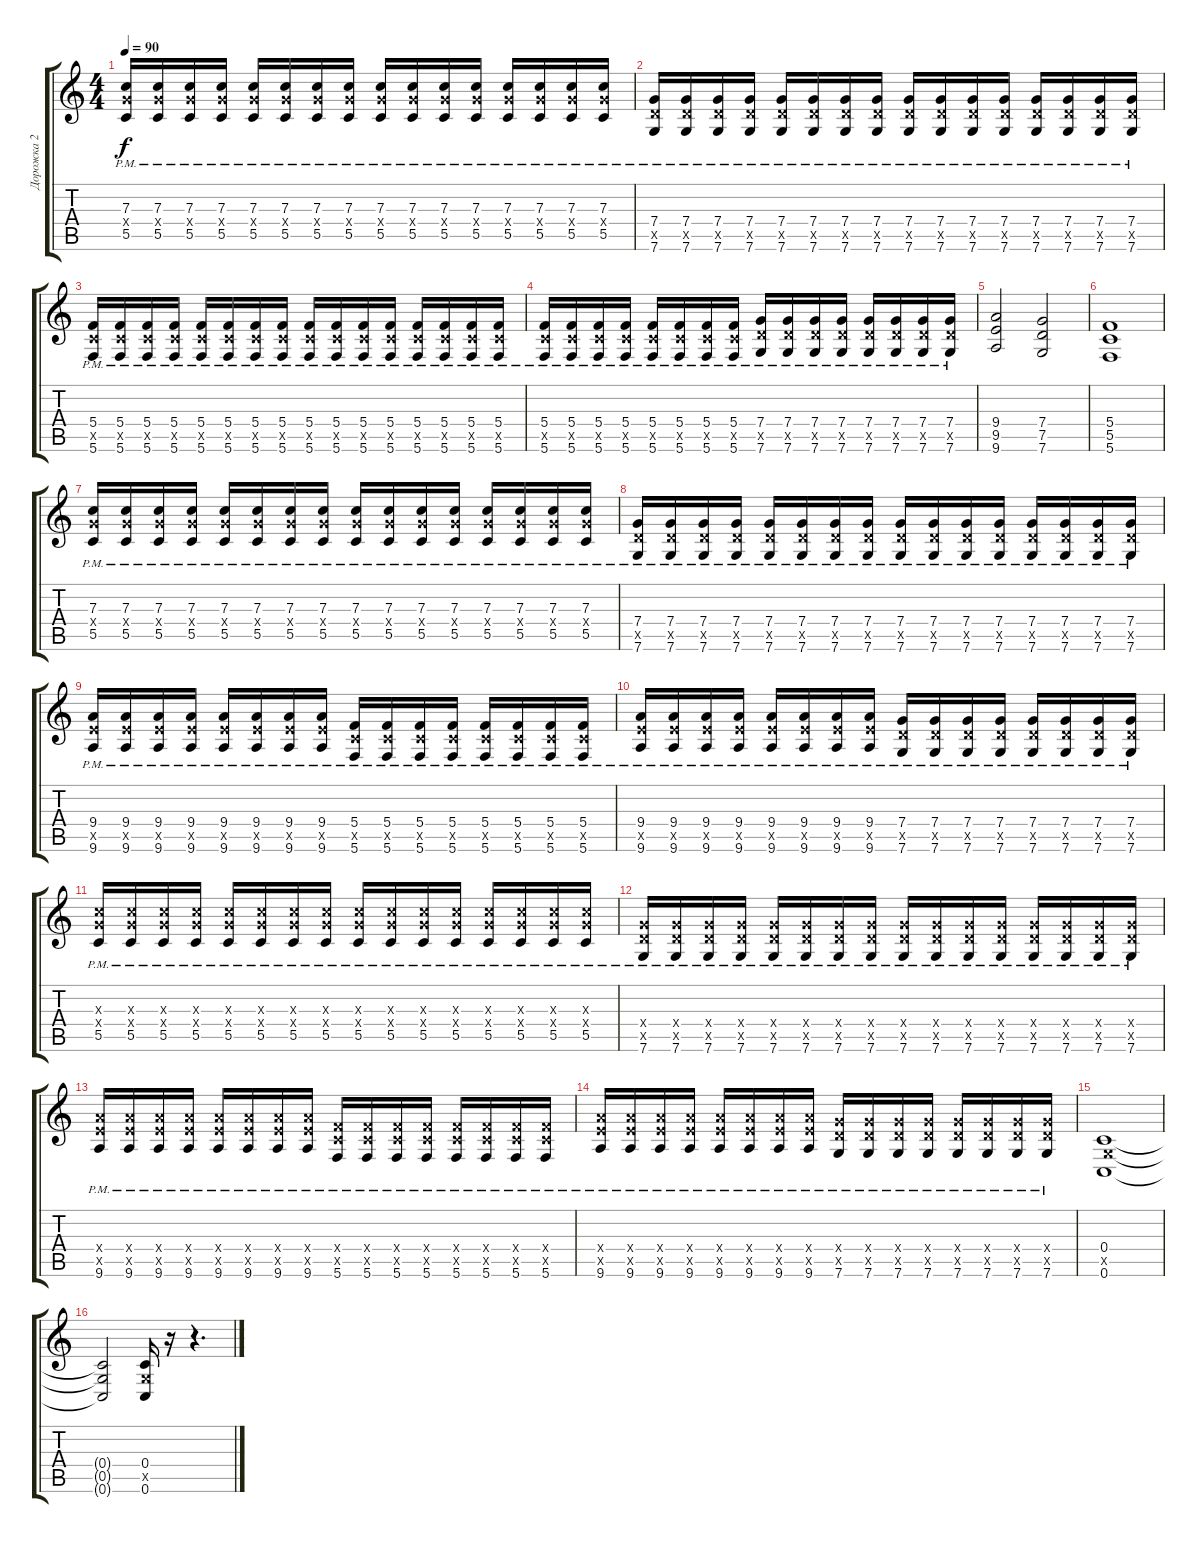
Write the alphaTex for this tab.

\track ("Дорожка 2" "Дорожка 2") {instrument distortionguitar}
\staff {score tabs}
\tuning (D4 A3 F3 C3 G2 C2) {hide}
\ts (4 4)
\tempo 90
\clef g2
\ks c
(7.3 7.4{x} 5.5{pm}).16{dy f} (7.3 7.4{x} 5.5{pm}).16 (7.3 7.4{x} 5.5{pm}).16 (7.3 7.4{x} 5.5{pm}).16 (7.3 7.4{x} 5.5{pm}).16 (7.3 7.4{x} 5.5{pm}).16 (7.3 7.4{x} 5.5{pm}).16 (7.3 7.4{x} 5.5{pm}).16 (7.3 7.4{x} 5.5{pm}).16 (7.3 7.4{x} 5.5{pm}).16 (7.3 7.4{x} 5.5{pm}).16 (7.3 7.4{x} 5.5{pm}).16 (7.3 7.4{x} 5.5{pm}).16 (7.3 7.4{x} 5.5{pm}).16 (7.3 7.4{x} 5.5{pm}).16 (7.3 7.4{x} 5.5{pm}).16 |
(7.4{pm} 7.5{x} 7.6{pm}).16 (7.4{pm} 7.5{x} 7.6{pm}).16 (7.4{pm} 7.5{x} 7.6{pm}).16 (7.4{pm} 7.5{x} 7.6{pm}).16 (7.4{pm} 7.5{x} 7.6{pm}).16 (7.4{pm} 7.5{x} 7.6{pm}).16 (7.4{pm} 7.5{x} 7.6{pm}).16 (7.4{pm} 7.5{x} 7.6{pm}).16 (7.4{pm} 7.5{x} 7.6{pm}).16 (7.4{pm} 7.5{x} 7.6{pm}).16 (7.4{pm} 7.5{x} 7.6{pm}).16 (7.4{pm} 7.5{x} 7.6{pm}).16 (7.4{pm} 7.5{x} 7.6{pm}).16 (7.4{pm} 7.5{x} 7.6{pm}).16 (7.4{pm} 7.5{x} 7.6{pm}).16 (7.4{pm} 7.5{x} 7.6{pm}).16 |
(5.4{pm} 5.5{x} 5.6{pm}).16 (5.4{pm} 5.5{x} 5.6{pm}).16 (5.4{pm} 5.5{x} 5.6{pm}).16 (5.4{pm} 5.5{x} 5.6{pm}).16 (5.4{pm} 5.5{x} 5.6{pm}).16 (5.4{pm} 5.5{x} 5.6{pm}).16 (5.4{pm} 5.5{x} 5.6{pm}).16 (5.4{pm} 5.5{x} 5.6{pm}).16 (5.4{pm} 5.5{x} 5.6{pm}).16 (5.4{pm} 5.5{x} 5.6{pm}).16 (5.4{pm} 5.5{x} 5.6{pm}).16 (5.4{pm} 5.5{x} 5.6{pm}).16 (5.4{pm} 5.5{x} 5.6{pm}).16 (5.4{pm} 5.5{x} 5.6{pm}).16 (5.4{pm} 5.5{x} 5.6{pm}).16 (5.4{pm} 5.5{x} 5.6{pm}).16 |
(5.4{pm} 5.5{x} 5.6{pm}).16 (5.4{pm} 5.5{x} 5.6{pm}).16 (5.4{pm} 5.5{x} 5.6{pm}).16 (5.4{pm} 5.5{x} 5.6{pm}).16 (5.4{pm} 5.5{x} 5.6{pm}).16 (5.4{pm} 5.5{x} 5.6{pm}).16 (5.4{pm} 5.5{x} 5.6{pm}).16 (5.4{pm} 5.5{x} 5.6{pm}).16 (7.4{pm} 7.5{x} 7.6{pm}).16 (7.4{pm} 7.5{x} 7.6{pm}).16 (7.4{pm} 7.5{x} 7.6{pm}).16 (7.4{pm} 7.5{x} 7.6{pm}).16 (7.4{pm} 7.5{x} 7.6{pm}).16 (7.4{pm} 7.5{x} 7.6{pm}).16 (7.4{pm} 7.5{x} 7.6{pm}).16 (7.4{pm} 7.5{x} 7.6{pm}).16 |
(9.4 9.5 9.6).2 (7.4 7.5 7.6).2 |
(5.4 5.5 5.6).1 |
(7.3 7.4{x} 5.5{pm}).16 (7.3 7.4{x} 5.5{pm}).16 (7.3 7.4{x} 5.5{pm}).16 (7.3 7.4{x} 5.5{pm}).16 (7.3 7.4{x} 5.5{pm}).16 (7.3 7.4{x} 5.5{pm}).16 (7.3 7.4{x} 5.5{pm}).16 (7.3 7.4{x} 5.5{pm}).16 (7.3 7.4{x} 5.5{pm}).16 (7.3 7.4{x} 5.5{pm}).16 (7.3 7.4{x} 5.5{pm}).16 (7.3 7.4{x} 5.5{pm}).16 (7.3 7.4{x} 5.5{pm}).16 (7.3 7.4{x} 5.5{pm}).16 (7.3 7.4{x} 5.5{pm}).16 (7.3 7.4{x} 5.5{pm}).16 |
(7.4{pm} 7.5{x} 7.6{pm}).16 (7.4{pm} 7.5{x} 7.6{pm}).16 (7.4{pm} 7.5{x} 7.6{pm}).16 (7.4{pm} 7.5{x} 7.6{pm}).16 (7.4{pm} 7.5{x} 7.6{pm}).16 (7.4{pm} 7.5{x} 7.6{pm}).16 (7.4{pm} 7.5{x} 7.6{pm}).16 (7.4{pm} 7.5{x} 7.6{pm}).16 (7.4{pm} 7.5{x} 7.6{pm}).16 (7.4{pm} 7.5{x} 7.6{pm}).16 (7.4{pm} 7.5{x} 7.6{pm}).16 (7.4{pm} 7.5{x} 7.6{pm}).16 (7.4{pm} 7.5{x} 7.6{pm}).16 (7.4{pm} 7.5{x} 7.6{pm}).16 (7.4{pm} 7.5{x} 7.6{pm}).16 (7.4{pm} 7.5{x} 7.6{pm}).16 |
(9.4{pm} 9.5{x} 9.6{pm}).16 (9.4{pm} 9.5{x} 9.6{pm}).16 (9.4{pm} 9.5{x} 9.6{pm}).16 (9.4{pm} 9.5{x} 9.6{pm}).16 (9.4{pm} 9.5{x} 9.6{pm}).16 (9.4{pm} 9.5{x} 9.6{pm}).16 (9.4{pm} 9.5{x} 9.6{pm}).16 (9.4{pm} 9.5{x} 9.6{pm}).16 (5.4{pm} 5.5{x} 5.6{pm}).16 (5.4{pm} 5.5{x} 5.6{pm}).16 (5.4{pm} 5.5{x} 5.6{pm}).16 (5.4{pm} 5.5{x} 5.6{pm}).16 (5.4{pm} 5.5{x} 5.6{pm}).16 (5.4{pm} 5.5{x} 5.6{pm}).16 (5.4{pm} 5.5{x} 5.6{pm}).16 (5.4{pm} 5.5{x} 5.6{pm}).16 |
(9.4{pm} 9.5{x} 9.6{pm}).16 (9.4{pm} 9.5{x} 9.6{pm}).16 (9.4{pm} 9.5{x} 9.6{pm}).16 (9.4{pm} 9.5{x} 9.6{pm}).16 (9.4{pm} 9.5{x} 9.6{pm}).16 (9.4{pm} 9.5{x} 9.6{pm}).16 (9.4{pm} 9.5{x} 9.6{pm}).16 (9.4{pm} 9.5{x} 9.6{pm}).16 (7.4{pm} 7.5{x} 7.6{pm}).16 (7.4{pm} 7.5{x} 7.6{pm}).16 (7.4{pm} 7.5{x} 7.6{pm}).16 (7.4{pm} 7.5{x} 7.6{pm}).16 (7.4{pm} 7.5{x} 7.6{pm}).16 (7.4{pm} 7.5{x} 7.6{pm}).16 (7.4{pm} 7.5{x} 7.6{pm}).16 (7.4{pm} 7.5{x} 7.6{pm}).16 |
(7.3{x} 7.4{x} 5.5{pm}).16 (7.3{x} 7.4{x} 5.5{pm}).16 (7.3{x} 7.4{x} 5.5{pm}).16 (7.3{x} 7.4{x} 5.5{pm}).16 (7.3{x} 7.4{x} 5.5{pm}).16 (7.3{x} 7.4{x} 5.5{pm}).16 (7.3{x} 7.4{x} 5.5{pm}).16 (7.3{x} 7.4{x} 5.5{pm}).16 (7.3{x} 7.4{x} 5.5{pm}).16 (7.3{x} 7.4{x} 5.5{pm}).16 (7.3{x} 7.4{x} 5.5{pm}).16 (7.3{x} 7.4{x} 5.5{pm}).16 (7.3{x} 7.4{x} 5.5{pm}).16 (7.3{x} 7.4{x} 5.5{pm}).16 (7.3{x} 7.4{x} 5.5{pm}).16 (7.3{x} 7.4{x} 5.5{pm}).16 |
(7.4{pm x} 7.5{x} 7.6{pm}).16 (7.4{pm x} 7.5{x} 7.6{pm}).16 (7.4{pm x} 7.5{x} 7.6{pm}).16 (7.4{pm x} 7.5{x} 7.6{pm}).16 (7.4{pm x} 7.5{x} 7.6{pm}).16 (7.4{pm x} 7.5{x} 7.6{pm}).16 (7.4{pm x} 7.5{x} 7.6{pm}).16 (7.4{pm x} 7.5{x} 7.6{pm}).16 (7.4{pm x} 7.5{x} 7.6{pm}).16 (7.4{pm x} 7.5{x} 7.6{pm}).16 (7.4{pm x} 7.5{x} 7.6{pm}).16 (7.4{pm x} 7.5{x} 7.6{pm}).16 (7.4{pm x} 7.5{x} 7.6{pm}).16 (7.4{pm x} 7.5{x} 7.6{pm}).16 (7.4{pm x} 7.5{x} 7.6{pm}).16 (7.4{pm x} 7.5{x} 7.6{pm}).16 |
(9.4{pm x} 9.5{x} 9.6{pm}).16 (9.4{pm x} 9.5{x} 9.6{pm}).16 (9.4{pm x} 9.5{x} 9.6{pm}).16 (9.4{pm x} 9.5{x} 9.6{pm}).16 (9.4{pm x} 9.5{x} 9.6{pm}).16 (9.4{pm x} 9.5{x} 9.6{pm}).16 (9.4{pm x} 9.5{x} 9.6{pm}).16 (9.4{pm x} 9.5{x} 9.6{pm}).16 (5.4{pm x} 5.5{x} 5.6{pm}).16 (5.4{pm x} 5.5{x} 5.6{pm}).16 (5.4{pm x} 5.5{x} 5.6{pm}).16 (5.4{pm x} 5.5{x} 5.6{pm}).16 (5.4{pm x} 5.5{x} 5.6{pm}).16 (5.4{pm x} 5.5{x} 5.6{pm}).16 (5.4{pm x} 5.5{x} 5.6{pm}).16 (5.4{pm x} 5.5{x} 5.6{pm}).16 |
(9.4{pm x} 9.5{x} 9.6{pm}).16 (9.4{pm x} 9.5{x} 9.6{pm}).16 (9.4{pm x} 9.5{x} 9.6{pm}).16 (9.4{pm x} 9.5{x} 9.6{pm}).16 (9.4{pm x} 9.5{x} 9.6{pm}).16 (9.4{pm x} 9.5{x} 9.6{pm}).16 (9.4{pm x} 9.5{x} 9.6{pm}).16 (9.4{pm x} 9.5{x} 9.6{pm}).16 (7.4{pm x} 7.5{x} 7.6{pm}).16 (7.4{pm x} 7.5{x} 7.6{pm}).16 (7.4{pm x} 7.5{x} 7.6{pm}).16 (7.4{pm x} 7.5{x} 7.6{pm}).16 (7.4{pm x} 7.5{x} 7.6{pm}).16 (7.4{pm x} 7.5{x} 7.6{pm}).16 (7.4{pm x} 7.5{x} 7.6{pm}).16 (7.4{pm x} 7.5{x} 7.6{pm}).16 |
(0.4 0.5{x} 0.6).1 |
(0.4{t} 0.5{t} 0.6{t}).2 (0.4 0.5{x} 0.6).16 r.16 r.4{d}
